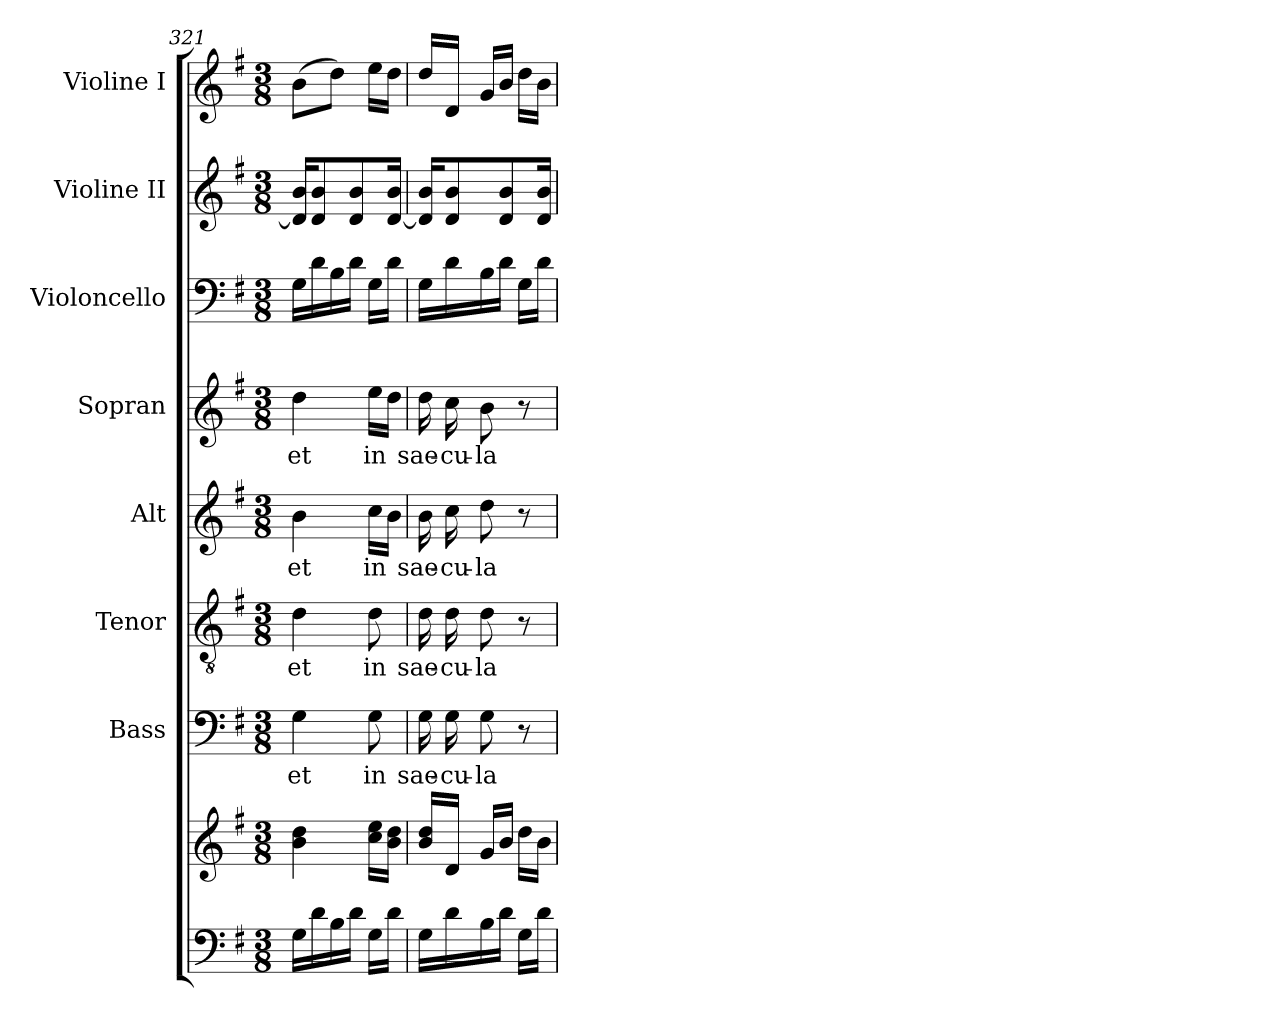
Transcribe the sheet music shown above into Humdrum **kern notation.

**kern	**kern	**kern	**text	**kern	**text	**kern	**text	**kern	**text	**kern	**kern	**kern
*part8	*part8	*part7	*part7	*part6	*part6	*part5	*part5	*part4	*part4	*part3	*part2	*part1
*staff9	*staff8	*staff7	*staff7	*staff6	*staff6	*staff5	*staff5	*staff4	*staff4	*staff3	*staff2	*staff1
*	*	*I"Bass	*	*I"Tenor	*	*I"Alt	*	*I"Sopran	*	*I"Violoncello	*I"Violine II	*I"Violine I
*	*	*I'B.	*	*I'T.	*	*I'A.	*	*I'S.	*	*I'Vc.	*I'Vl. II	*I'Vl. I
*clefF4	*clefG2	*clefF4	*	*clefGv2	*	*clefG2	*	*clefG2	*	*clefF4	*clefG2	*clefG2
*	*	*	*	*	*	*	*	*	*	*ITrd7c12	*	*
*k[f#]	*k[f#]	*k[f#]	*	*k[f#]	*	*k[f#]	*	*k[f#]	*	*k[f#]	*k[f#]	*k[f#]
*G:	*G:	*G:	*	*G:	*	*G:	*	*G:	*	*G:	*G:	*G:
*M3/8	*M3/8	*M3/8	*	*M3/8	*	*M3/8	*	*M3/8	*	*M3/8	*M3/8	*M3/8
=321	=321	=321	=321	=321	=321	=321	=321	=321	=321	=321	=321	=321
!	!	!	!LO:LY:b	!	!LO:LY:b	!	!LO:LY:b	!	!LO:LY:b	!	!	!
16G\LL	4b\ 4dd\	4G\	et	4d\	et	4b\	et	4dd\	et	16GG\LL	16d/] 16b/KL	(>8b\L
16d\	.	.	.	.	.	.	.	.	.	16D\	8d/ 8b/	.
16B\	.	.	.	.	.	.	.	.	.	16BB\	.	8dd\J)
16d\JJ	.	.	.	.	.	.	.	.	.	16D\JJ	8d/ 8b/	.
!	!	!	!LO:LY:b	!	!LO:LY:b	!	!LO:LY:b	!	!LO:LY:b	!	!	!
16G\LL	16cc\ 16ee\LL	8G\	in	8d\	in	16cc\LL	in	16ee\LL	in	16GG\LL	.	16ee\LL
16d\JJ	16b\ 16dd\JJ	.	.	.	.	16b\JJ	.	16dd\JJ	.	16D\JJ	[16d/ 16b/Jk	16dd\JJ
=322	=322	=322	=322	=322	=322	=322	=322	=322	=322	=322	=322	=322
!	!	!	!LO:LY:b	!	!LO:LY:b	!	!LO:LY:b	!	!LO:LY:b	!	!	!
16G\LL	16b/ 16dd/LL	16G\	sae-	16d\	sae-	16b\	sae-	16dd\	sae-	16GG\LL	16d/] 16b/KL	16dd/LL
!	!	!	!LO:LY:b	!	!LO:LY:b	!	!LO:LY:b	!	!LO:LY:b	!	!	!
16d\	16d/JJ	16G\	-cu-	16d\	-cu-	16cc\	-cu-	16cc\	-cu-	16D\	8d/ 8b/	16d/JJ
!	!	!	!LO:LY:b	!	!LO:LY:b	!	!LO:LY:b	!	!LO:LY:b	!	!	!
16B\	16g/LL	8G\	-la	8d\	-la	8dd\	-la	8b\	-la	16BB\	.	16g/LL
16d\JJ	16b/JJ	.	.	.	.	.	.	.	.	16D\JJ	8d/ 8b/	16b/JJ
16G\LL	16dd\LL	8r	.	8r	.	8r	.	8r	.	16GG\LL	.	16dd\LL
16d\JJ	16b\JJ	.	.	.	.	.	.	.	.	16D\JJ	16d/ 16b/Jk	16b\JJ
=	=	=	=	=	=	=	=	=	=	=	=	=
*-	*-	*-	*-	*-	*-	*-	*-	*-	*-	*-	*-	*-
